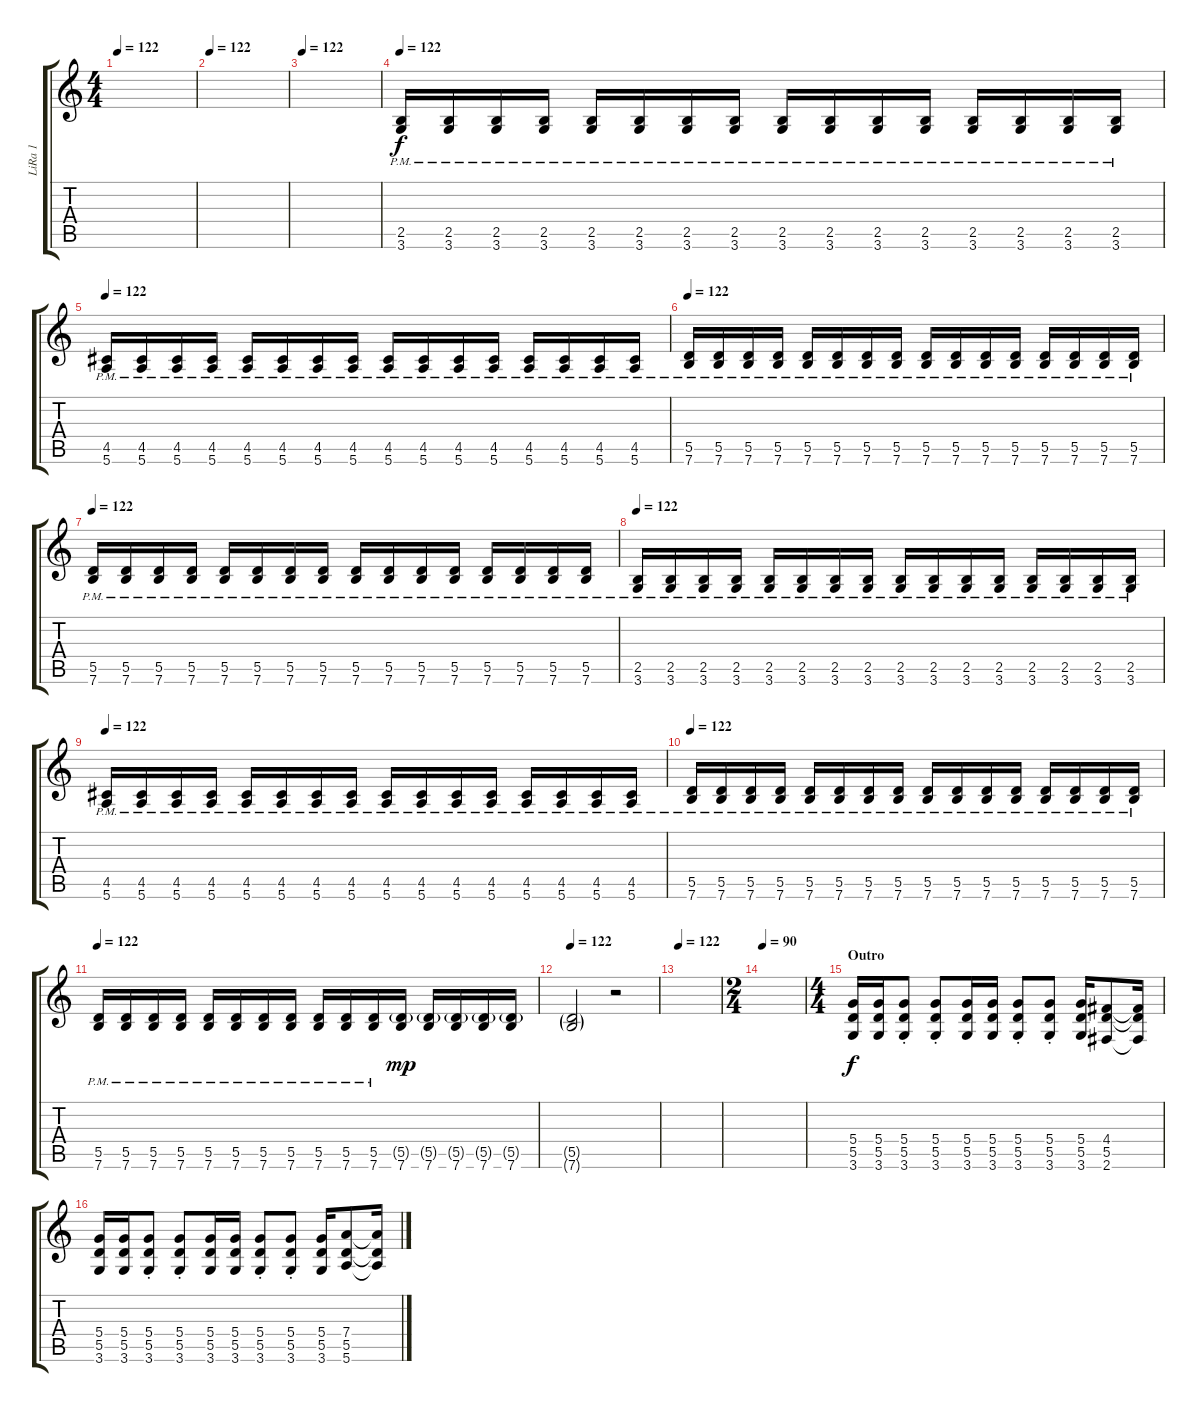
\track ("LiRa 1" "LiRa 1") {instrument electricguitarclean}
\staff {score tabs}
\tuning (E4 B3 G3 D3 A2 E2) {hide}
\ts (4 4)
\tempo 125
\tempo 122
\clef g2
\ks c
|
\tempo 125
\tempo 122
|
\tempo 122
|
\tempo 125
\tempo 122
(2.5{pm} 3.6{pm}).16{volume 13 instrument distortionguitar} (2.5{pm} 3.6{pm}).16 (2.5{pm} 3.6{pm}).16 (2.5{pm} 3.6{pm}).16 (2.5{pm} 3.6{pm}).16 (2.5{pm} 3.6{pm}).16 (2.5{pm} 3.6{pm}).16 (2.5{pm} 3.6{pm}).16 (2.5{pm} 3.6{pm}).16 (2.5{pm} 3.6{pm}).16 (2.5{pm} 3.6{pm}).16 (2.5{pm} 3.6{pm}).16 (2.5{pm} 3.6{pm}).16 (2.5{pm} 3.6{pm}).16 (2.5{pm} 3.6{pm}).16 (2.5{pm} 3.6{pm}).16 |
\tempo 125
\tempo 122
(4.5{pm} 5.6{pm}).16{instrument distortionguitar} (4.5{pm} 5.6{pm}).16 (4.5{pm} 5.6{pm}).16 (4.5{pm} 5.6{pm}).16 (4.5{pm} 5.6{pm}).16 (4.5{pm} 5.6{pm}).16 (4.5{pm} 5.6{pm}).16 (4.5{pm} 5.6{pm}).16 (4.5{pm} 5.6{pm}).16 (4.5{pm} 5.6{pm}).16 (4.5{pm} 5.6{pm}).16 (4.5{pm} 5.6{pm}).16 (4.5{pm} 5.6{pm}).16 (4.5{pm} 5.6{pm}).16 (4.5{pm} 5.6{pm}).16 (4.5{pm} 5.6{pm}).16 |
\tempo 125
\tempo 122
(5.5{pm} 7.6{pm}).16{instrument distortionguitar} (5.5{pm} 7.6{pm}).16 (5.5{pm} 7.6{pm}).16 (5.5{pm} 7.6{pm}).16 (5.5{pm} 7.6{pm}).16 (5.5{pm} 7.6{pm}).16 (5.5{pm} 7.6{pm}).16 (5.5{pm} 7.6{pm}).16 (5.5{pm} 7.6{pm}).16 (5.5{pm} 7.6{pm}).16 (5.5{pm} 7.6{pm}).16 (5.5{pm} 7.6{pm}).16 (5.5{pm} 7.6{pm}).16 (5.5{pm} 7.6{pm}).16 (5.5{pm} 7.6{pm}).16 (5.5{pm} 7.6{pm}).16 |
\tempo 122
(5.5{pm} 7.6{pm}).16{instrument distortionguitar} (5.5{pm} 7.6{pm}).16 (5.5{pm} 7.6{pm}).16 (5.5{pm} 7.6{pm}).16 (5.5{pm} 7.6{pm}).16 (5.5{pm} 7.6{pm}).16 (5.5{pm} 7.6{pm}).16 (5.5{pm} 7.6{pm}).16 (5.5{pm} 7.6{pm}).16 (5.5{pm} 7.6{pm}).16 (5.5{pm} 7.6{pm}).16 (5.5{pm} 7.6{pm}).16 (5.5{pm} 7.6{pm}).16 (5.5{pm} 7.6{pm}).16 (5.5{pm} 7.6{pm}).16 (5.5{pm} 7.6{pm}).16 |
\tempo 125
\tempo 122
(2.5{pm} 3.6{pm}).16{volume 13 instrument distortionguitar} (2.5{pm} 3.6{pm}).16 (2.5{pm} 3.6{pm}).16 (2.5{pm} 3.6{pm}).16 (2.5{pm} 3.6{pm}).16 (2.5{pm} 3.6{pm}).16 (2.5{pm} 3.6{pm}).16 (2.5{pm} 3.6{pm}).16 (2.5{pm} 3.6{pm}).16 (2.5{pm} 3.6{pm}).16 (2.5{pm} 3.6{pm}).16 (2.5{pm} 3.6{pm}).16 (2.5{pm} 3.6{pm}).16 (2.5{pm} 3.6{pm}).16 (2.5{pm} 3.6{pm}).16 (2.5{pm} 3.6{pm}).16 |
\tempo 125
\tempo 122
(4.5{pm} 5.6{pm}).16{instrument distortionguitar} (4.5{pm} 5.6{pm}).16 (4.5{pm} 5.6{pm}).16 (4.5{pm} 5.6{pm}).16 (4.5{pm} 5.6{pm}).16 (4.5{pm} 5.6{pm}).16 (4.5{pm} 5.6{pm}).16 (4.5{pm} 5.6{pm}).16 (4.5{pm} 5.6{pm}).16 (4.5{pm} 5.6{pm}).16 (4.5{pm} 5.6{pm}).16 (4.5{pm} 5.6{pm}).16 (4.5{pm} 5.6{pm}).16 (4.5{pm} 5.6{pm}).16 (4.5{pm} 5.6{pm}).16 (4.5{pm} 5.6{pm}).16 |
\tempo 125
\tempo 122
(5.5{pm} 7.6{pm}).16{instrument distortionguitar} (5.5{pm} 7.6{pm}).16 (5.5{pm} 7.6{pm}).16 (5.5{pm} 7.6{pm}).16 (5.5{pm} 7.6{pm}).16 (5.5{pm} 7.6{pm}).16 (5.5{pm} 7.6{pm}).16 (5.5{pm} 7.6{pm}).16 (5.5{pm} 7.6{pm}).16 (5.5{pm} 7.6{pm}).16 (5.5{pm} 7.6{pm}).16 (5.5{pm} 7.6{pm}).16 (5.5{pm} 7.6{pm}).16 (5.5{pm} 7.6{pm}).16 (5.5{pm} 7.6{pm}).16 (5.5{pm} 7.6{pm}).16 |
\tempo 122
(5.5{pm} 7.6{pm}).16{instrument distortionguitar} (5.5{pm} 7.6{pm}).16 (5.5{pm} 7.6{pm}).16 (5.5{pm} 7.6{pm}).16 (5.5{pm} 7.6{pm}).16 (5.5{pm} 7.6{pm}).16 (5.5{pm} 7.6{pm}).16 (5.5{pm} 7.6{pm}).16 (5.5{pm} 7.6{pm}).16 (5.5{pm} 7.6{pm}).16 (5.5{pm} 7.6{pm}).16 (5.5{g} 7.6).16{dy mp} (5.5{g} 7.6).16 (5.5{g} 7.6).16 (5.5{g} 7.6).16 (5.5{g} 7.6).16 |
\tempo 122
(5.5{g} 7.6{g}).2{volume 13 instrument distortionguitar} r.2 |
\tempo 122
|
\ts (2 4)
\tempo 90
|
\ts (4 4)
\section ("" "Outro")
(5.4 5.5 3.6).16{dy f instrument distortionguitar} (5.4 5.5 3.6).16 (5.4{st} 5.5{st} 3.6{st}).8 (5.4{st} 5.5{st} 3.6{st}).8 (5.4 5.5 3.6).16 (5.4 5.5 3.6).16 (5.4{st} 5.5{st} 3.6{st}).8 (5.4{st} 5.5{st} 3.6{st}).8 (5.4 5.5 3.6).16 (4.4 5.5 2.6).8 (4.4{t} 5.5{t} 2.6{t}).16 |
(5.4 5.5 3.6).16{instrument distortionguitar} (5.4 5.5 3.6).16 (5.4{st} 5.5{st} 3.6{st}).8 (5.4{st} 5.5{st} 3.6{st}).8 (5.4 5.5 3.6).16 (5.4 5.5 3.6).16 (5.4{st} 5.5{st} 3.6{st}).8 (5.4{st} 5.5{st} 3.6{st}).8 (5.4 5.5 3.6).16 (7.4 5.5 5.6).8 (7.4{t} 5.5{t} 5.6{t}).16
